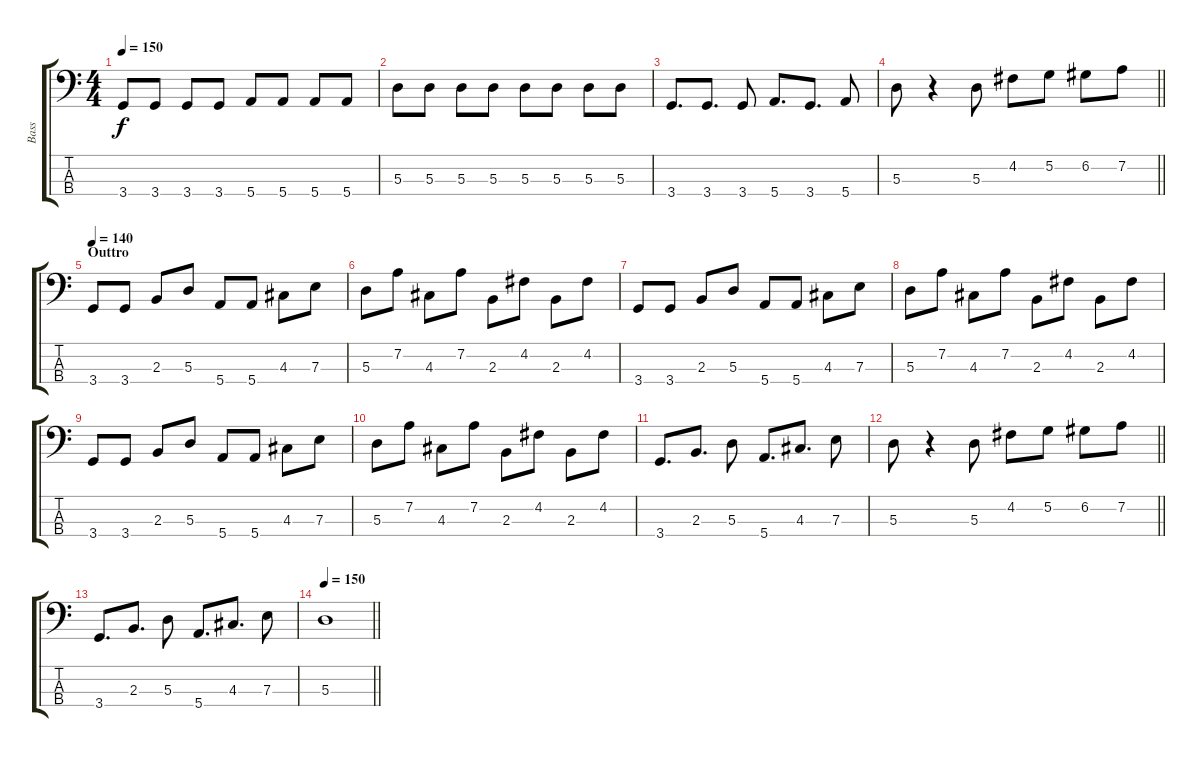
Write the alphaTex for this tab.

\track ("Bass" "Bass") {instrument electricbassfinger}
\staff {score tabs}
\tuning (G2 D2 A1 E1) {hide}
\ts (4 4)
\tempo 150
\clef f4
\ks c
3.4.8{dy f} 3.4.8 3.4.8 3.4.8 5.4.8 5.4.8 5.4.8 5.4.8 |
5.3.8 5.3.8 5.3.8 5.3.8 5.3.8 5.3.8 5.3.8 5.3.8 |
3.4.8{d} 3.4.8{d} 3.4.8 5.4.8{d} 3.4.8{d} 5.4.8 |
\barLineRight lightlight
5.3.8 r.4 5.3.8 4.2.8 5.2.8 6.2.8 7.2.8 |
\section ("" "Outtro")
\tempo 140
3.4.8 3.4.8 2.3.8 5.3.8 5.4.8 5.4.8 4.3.8 7.3.8 |
5.3.8 7.2.8 4.3.8 7.2.8 2.3.8 4.2.8 2.3.8 4.2.8 |
3.4.8 3.4.8 2.3.8 5.3.8 5.4.8 5.4.8 4.3.8 7.3.8 |
5.3.8 7.2.8 4.3.8 7.2.8 2.3.8 4.2.8 2.3.8 4.2.8 |
3.4.8 3.4.8 2.3.8 5.3.8 5.4.8 5.4.8 4.3.8 7.3.8 |
5.3.8 7.2.8 4.3.8 7.2.8 2.3.8 4.2.8 2.3.8 4.2.8 |
3.4.8{d} 2.3.8{d} 5.3.8 5.4.8{d} 4.3.8{d} 7.3.8 |
\barLineRight lightlight
5.3.8 r.4 5.3.8 4.2.8 5.2.8 6.2.8 7.2.8 |
3.4.8{d} 2.3.8{d} 5.3.8 5.4.8{d} 4.3.8{d} 7.3.8 |
\tempo 150
\barLineRight lightlight
5.3.1
